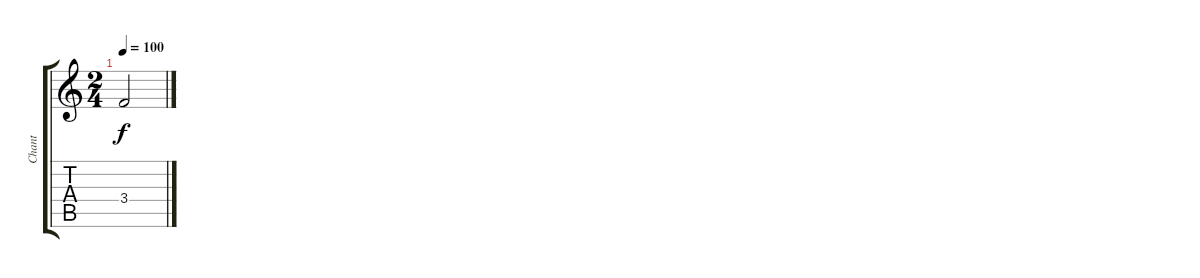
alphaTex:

\track ("Chant" "Chant") {instrument electricguitarjazz}
\staff {score tabs}
\tuning (E4 B3 G3 D3 A2 E2) {hide}
\ts (2 4)
\tempo 100
\clef g2
\ks c
3.4{t}.2{dy f}
